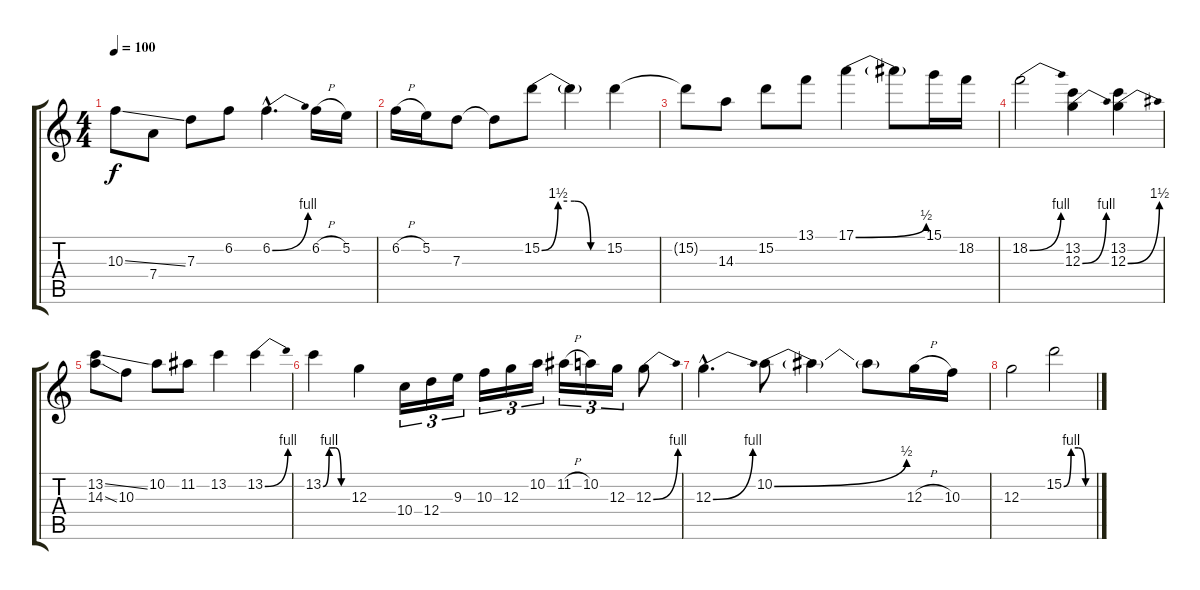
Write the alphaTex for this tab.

\track "" {instrument distortionguitar}
\staff {score tabs}
\tuning (E4 B3 G3 D3 A2 E2) {hide}
\ts (4 4)
\tempo 100
\clef g2
\ks c
10.3{ss}.8{dy f} 7.4.8 7.3.8 6.2.8 6.2{be (bend 0 0 60 4) hac}.4{d} 6.2{h}.16 5.2.16 |
6.2{h}.16 5.2.16 7.3.8 7.3{t}.8 15.2{be (custom 0 0 15 6 30 6 45 0 60 0)}.8 15.2{t}.4 15.2.4 |
15.2{t}.8 14.3.8 15.2.8 13.1.8 17.1{be (bend 0 0 60 2)}.4 17.1{t}.8 15.1.16 18.2.16 |
18.2{be (bend 0 0 60 4)}.2 (13.2 12.3{be (bend 0 0 60 4)}).4 (13.2 12.3{be (bend 0 0 60 6)}).4 |
(13.2{ss} 14.3{ss}).8 10.3.8 10.2.8 11.2.8 13.2.4 13.2{be (bend 0 0 60 4)}.4 |
13.2{be (custom 0 0 15 4 30 4 45 0 60 0)}.4 12.3.4 10.4.16{tu (3 2)} 12.4.16{tu (3 2)} 9.3.16{tu (3 2)} 10.3.16{tu (3 2)} 12.3.16{tu (3 2)} 10.2.16{tu (3 2)} 11.2{h}.16{tu (3 2)} 10.2.16{tu (3 2)} 12.3.16{tu (3 2)} 12.3{be (bend 0 0 60 4)}.8 |
12.3{be (bend 0 0 60 4) hac}.4{d} 10.2{be (bend 0 0 60 2)}.8 10.2{t}.4 10.2{t}.8 12.3{h}.16 10.3.16 |
12.3.2 15.2{be (custom 0 0 15 4 30 4 45 0 60 0)}.2
